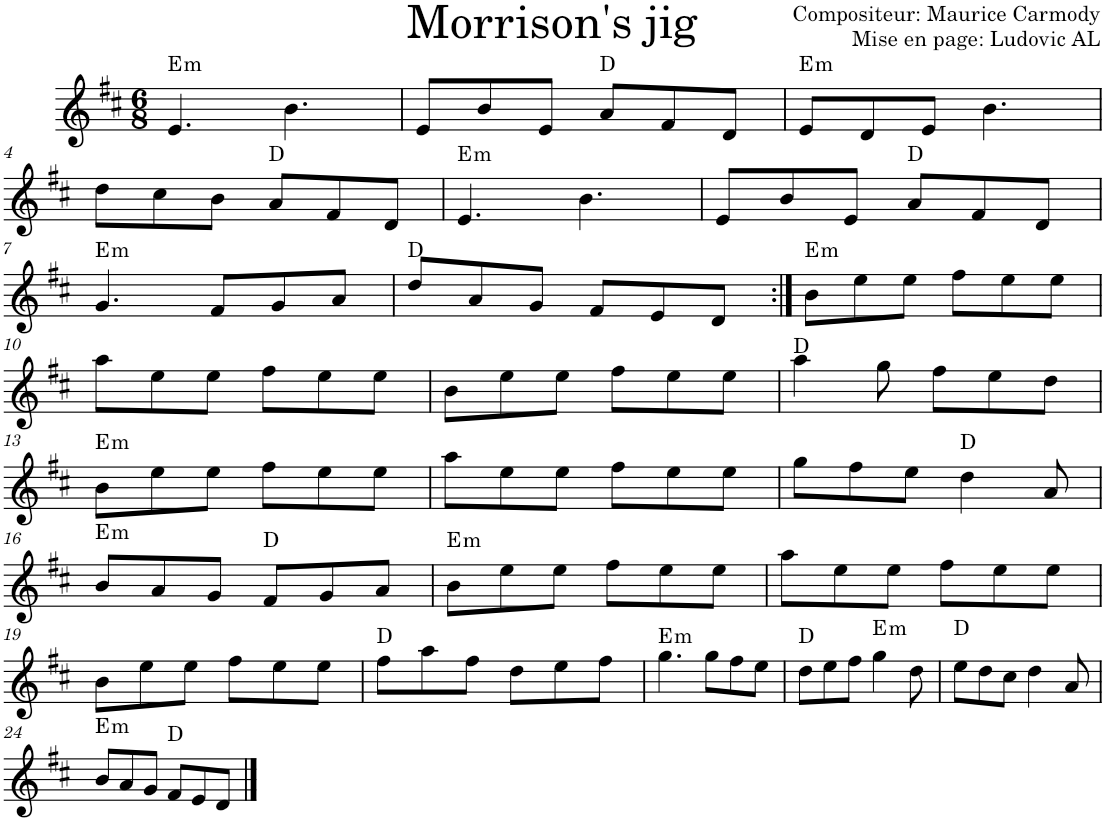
**kern	**harte
*part1	*part1
*staff1	*
*I"Violon	*
*I'Vln.	*
*clefG2	*
*k[f#c#]	*
*M6/8	*
=1	=1
!	!LO:H:kt=m
4.e/	E:min
4.b\	.
=2	=2
8e/L	.
8b/	.
8e/J	.
8a/L	D:maj
8f#/	.
8d/J	.
=3	=3
!	!LO:H:kt=m
8e/L	E:min
8d/	.
8e/J	.
4.b\	.
!!LO:LB:g=z
=4	=4
8dd\L	.
8cc#\	.
8b\J	.
8a/L	D:maj
8f#/	.
8d/J	.
=5	=5
!	!LO:H:kt=m
4.e/	E:min
4.b\	.
=6	=6
8e/L	.
8b/	.
8e/J	.
8a/L	D:maj
8f#/	.
8d/J	.
!!LO:LB:g=z
=7	=7
!	!LO:H:kt=m
4.g/	E:min
8f#/L	.
8g/	.
8a/J	.
=8	=8
8dd/L	D:maj
8a/	.
8g/J	.
8f#/L	.
8e/	.
8d/J	.
=9:|!	=9:|!
!	!LO:H:kt=m
8b\L	E:min
8ee\	.
8ee\J	.
8ff#\L	.
8ee\	.
8ee\J	.
!!LO:LB:g=z
=10	=10
8aa\L	.
8ee\	.
8ee\J	.
8ff#\L	.
8ee\	.
8ee\J	.
=11	=11
8b\L	.
8ee\	.
8ee\J	.
8ff#\L	.
8ee\	.
8ee\J	.
=12	=12
4aa\	D:maj
8gg\	.
8ff#\L	.
8ee\	.
8dd\J	.
!!LO:LB:g=z
=13	=13
!	!LO:H:kt=m
8b\L	E:min
8ee\	.
8ee\J	.
8ff#\L	.
8ee\	.
8ee\J	.
=14	=14
8aa\L	.
8ee\	.
8ee\J	.
8ff#\L	.
8ee\	.
8ee\J	.
=15	=15
8gg\L	.
8ff#\	.
8ee\J	.
4dd\	D:maj
8a/	.
!!LO:LB:g=z
=16	=16
!	!LO:H:kt=m
8b/L	E:min
8a/	.
8g/J	.
8f#/L	D:maj
8g/	.
8a/J	.
=17	=17
!	!LO:H:kt=m
8b\L	E:min
8ee\	.
8ee\J	.
8ff#\L	.
8ee\	.
8ee\J	.
=18	=18
8aa\L	.
8ee\	.
8ee\J	.
8ff#\L	.
8ee\	.
8ee\J	.
!!LO:LB:g=z
=19	=19
8b\L	.
8ee\	.
8ee\J	.
8ff#\L	.
8ee\	.
8ee\J	.
=20	=20
8ff#\L	D:maj
8aa\	.
8ff#\J	.
8dd\L	.
8ee\	.
8ff#\J	.
=21	=21
!	!LO:H:kt=m
4.gg\	E:min
8gg\L	.
8ff#\	.
8ee\J	.
=22	=22
8dd\L	D:maj
8ee\	.
8ff#\J	.
!	!LO:H:kt=m
4gg\	E:min
8dd\	.
=23	=23
8ee\L	D:maj
8dd\	.
8cc#\J	.
4dd\	.
8a/	.
!!LO:LB:g=z
=24	=24
!	!LO:H:kt=m
8b/L	E:min
8a/	.
8g/J	.
8f#/L	D:maj
8e/	.
8d/J	.
==	==
*-	*-
